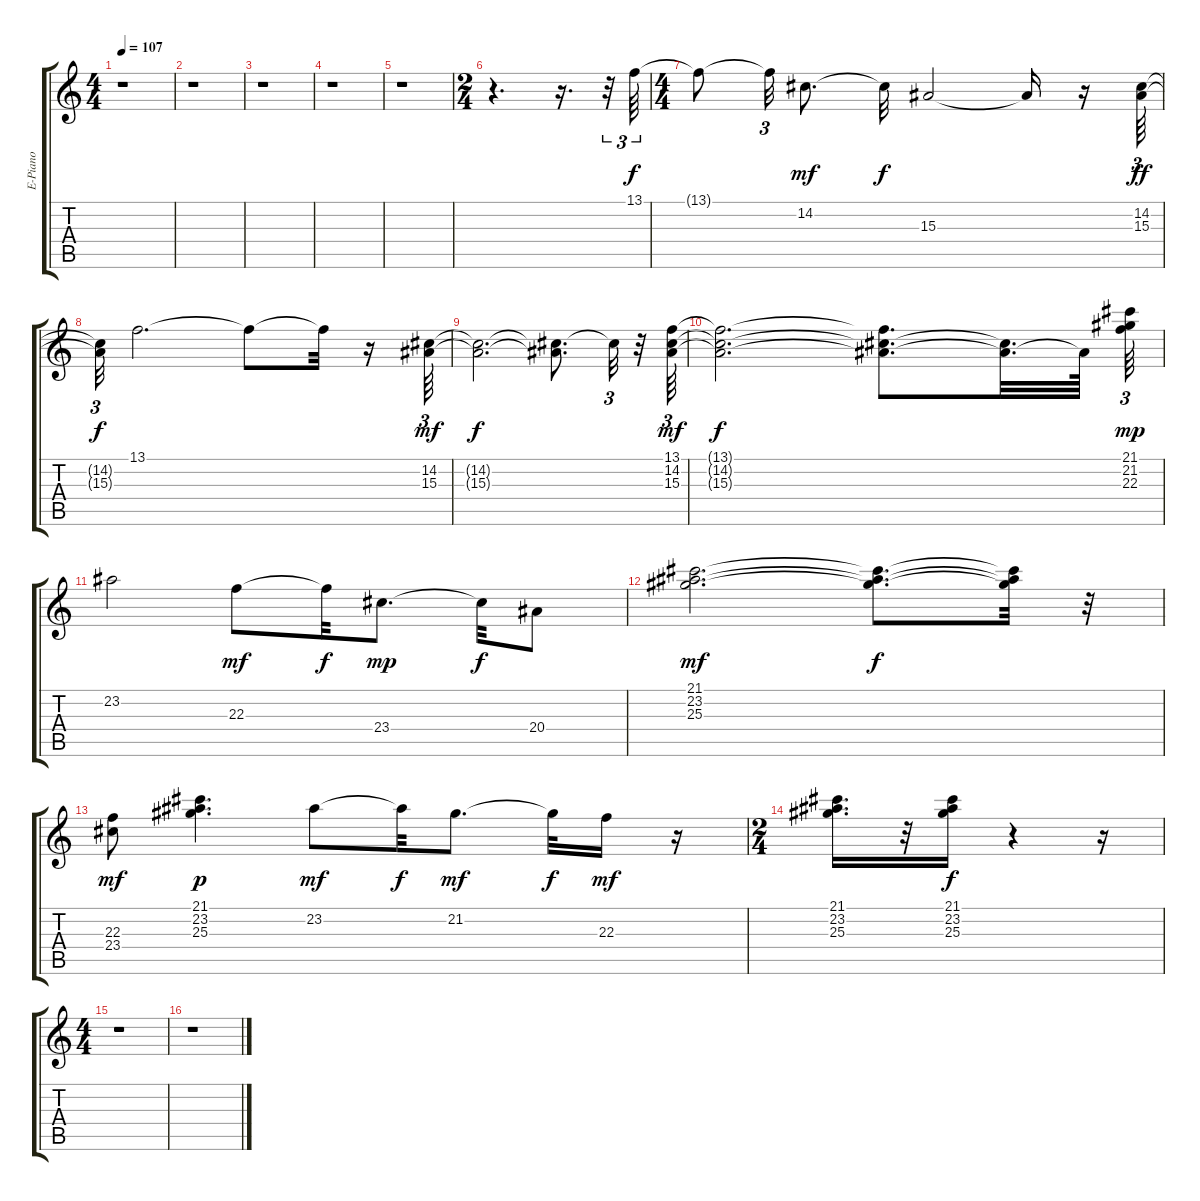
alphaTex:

\track ("E-Piano" "E-Piano") {instrument electricgrandpiano}
\staff {score tabs}
\tuning (E4 B3 G3 D3 A2 E2) {hide}
\ts (4 4)
\tempo 107
\clef g2
\ks c
r.1{dy f} |
r.1 |
r.1 |
r.1 |
r.1 |
\ts (2 4)
r.4{d} r.16{d} r.32{tu (3 2)} 13.1.64{tu (3 2)} |
\ts (4 4)
13.1{t}.8 13.1{t}.32{tu (3 2)} 14.2.8{d dy mf} 14.2{t}.32{dy f} 15.3.2 15.3{t}.16 r.16 (14.2 15.3).64{tu (3 2) dy ff} |
(14.2{t} 15.3{t}).32{tu (3 2) dy f} 13.1.2{d} 13.1{t}.8 13.1{t}.32 r.16 (14.2 15.3).64{tu (3 2) dy mf} |
(14.2{t} 15.3{t}).2{d dy f} (14.2{t} 15.3{t}).8{d} 14.2{t}.32{tu (3 2)} r.32 (13.1 14.2 15.3).64{tu (3 2) dy mf} |
(13.1{t} 14.2{t} 15.3{t}).2{d dy f} (13.1{t} 14.2{t} 15.3{t}).8{d} (14.2{t} 15.3{t}).32{d} 15.3{t}.64 (21.1 21.2 22.3).64{tu (3 2) dy mp} |
23.2.2 22.3.8{dy mf} 22.3{t}.32{dy f} 23.4.8{d dy mp} 23.4{t}.32{dy f} 20.4.8 |
(21.1 23.2 25.3).2{d dy mf} (21.1{t} 23.2{t} 25.3{t}).8{d dy f} (21.1{t} 23.2{t} 25.3{t}).32 r.32 |
(22.3 23.4).8{dy mf} (21.1 23.2 25.3).4{d dy p} 23.2.8{dy mf} 23.2{t}.32{dy f} 21.2.8{d dy mf} 21.2{t}.32{dy f} 22.3.16{dy mf} r.16 |
\ts (2 4)
(21.1 23.2 25.3).16{d} r.32 (21.1 23.2 25.3).16{dy f} r.4 r.16 |
\ts (4 4)
r.1 |
r.1
